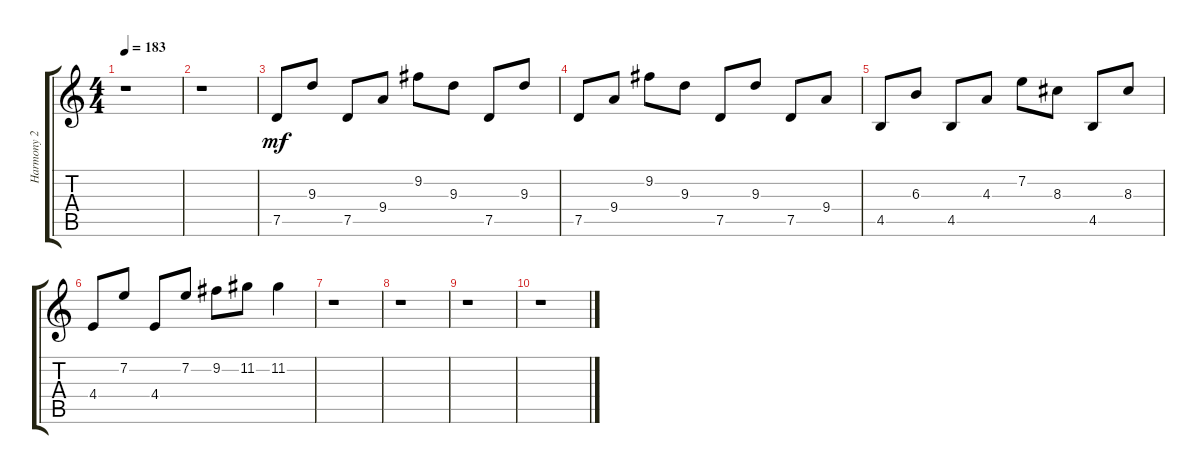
\track ("Harmony 2" "Harmony 2") {instrument overdrivenguitar}
\staff {score tabs}
\tuning (D4 A3 F3 C3 G2 C2) {hide}
\ts (4 4)
\tempo 183
\clef g2
\ks aminor
r.1{dy mf} |
r.1 |
7.5.8 9.3.8 7.5.8 9.4.8 9.2.8 9.3.8 7.5.8 9.3.8 |
7.5.8 9.4.8 9.2.8 9.3.8 7.5.8 9.3.8 7.5.8 9.4.8 |
4.5.8 6.3.8 4.5.8 4.3.8 7.2.8 8.3.8 4.5.8 8.3.8 |
4.4.8 7.2.8 4.4.8 7.2.8 9.2.8 11.2.8 11.2.4 |
r.1 |
r.1 |
r.1 |
r.1
